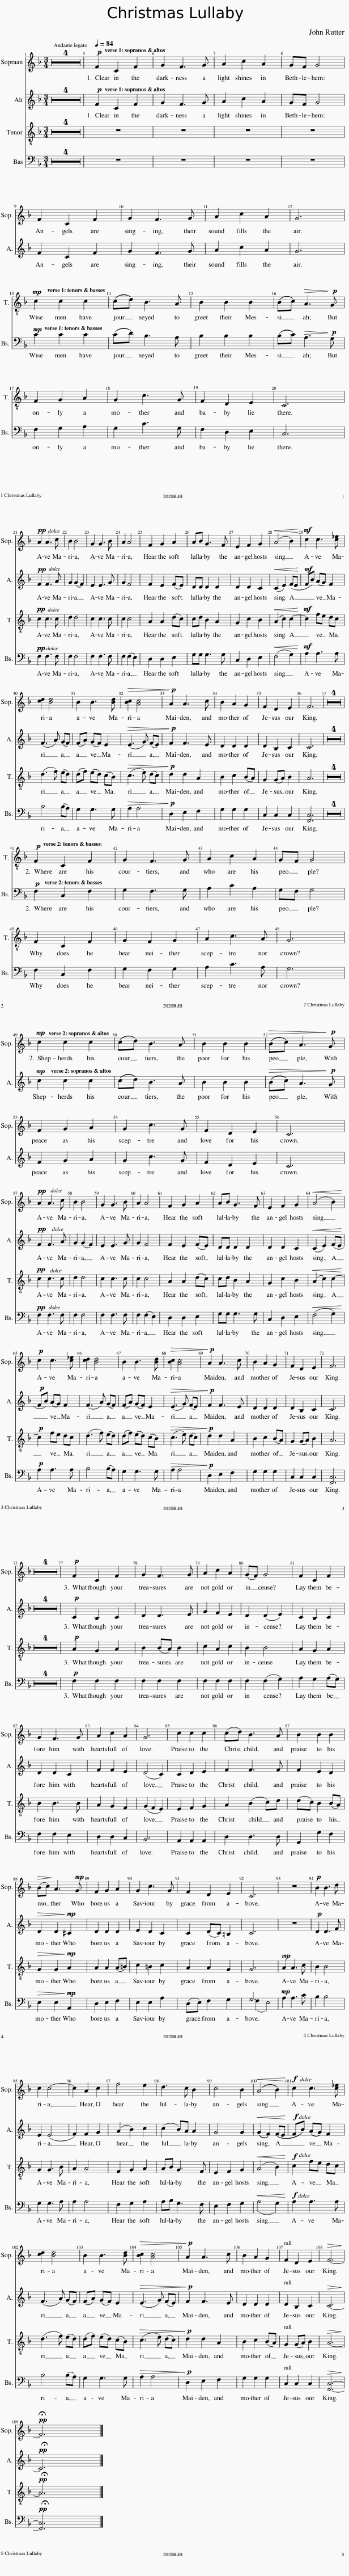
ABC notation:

X:1
%%score 1 2 3 ( 4 5 )
L:1/8
M:3/4
I:linebreak $
K:F
V:1 treble
V:2 treble
V:3 treble-8
V:4 bass
V:5 bass
V:1
 z6 | z6 | z6 | z6 |!p![Q:1/4=84] F2 C2 F2 | %5
 G2 F3 G | A2 c2 A2 | GF G4 |$ F2 C2 F2 | G2 F3 G | %10
 A2 c2 A2 | G6 |$ z6 | z6 | z6 | %15
 z6 |$ z6 | z6 | z6 | z6 |$ %20
!pp! A2 A3 c | B2 B4 | G2 G3 B | A2 A4 | F2 G2 A2 | %25
 AB G3 F | E2 F2 G2 |!<(! (A4 B2)!<)! |!mf! c2 c3 [c_e] |$ [cd]2 [Bd]4 | %30
 B2 B3 [Bd] |!>(! [Bc]2 [Ac]4!>)! |!p! A2 A3 c | B2 A2 G2 | F2 D2 E2 | %35
 F6 | z6 | z6 | z6 | z6 |$ %40
 z6 | z6 | z6 | z6 |$ z6 | %45
 z6 | z6 | z6 |$!mp! c2 c2 c2 | ((cd)) B3 A | %50
 B2 B2 B2 |!>(! ((Bc)) A3!>)!!p! G |$ F2 G2 A2 | G2 c3 G | F2 D2 E2 | %55
 C6 |$!pp! A2 A3 c | B2 B4 | G2 G3 B | A2 A4 | %60
 F2 G2 A2 | AB G3 F | E2 F2 G2 |!<(! (A4 B2)!<)! |$!p! c2 c3 [c_e] | %65
 [cd]2 [Bd]4 | B2 B3 [Bd] |!>(! [Bc]2 [Ac]4!>)! |!p! A2 A3 c | B2 A2 G2 | %70
 F2 D2 E2 | F6 |$ z6 | z6 | z6 | %75
 z6 |!p! F2 C2 F2 | G2 F3 G | A2 c2 A2 | (GF) G4 | %80
 F2 C2 F2 |$ G2 F3 G | A2 c2 A2 | G6 | c2 c2 c2 | %85
 (cd) B3 A | B2 B2 B2 |$!>(! (Bc)!>)! A3!mp! G | F2 G2 A2 | G2 c3 G | %90
 F2 D2 E2 | C6 | z6 |!p! B2 B3 d |$ c2 c4- | %95
 c2 A2 c2 | f4 e2 | d3 c B2 | c4 B2 |!<(! ((A4 B2))!<)! | %100
!f! c2 c3 [c_e] |$ [cd]2 [Bd]4 | B2 B3 [Bd] |!>(! [Bc]2 [Ac]4!>)! |!p! A2 A3 c | %105
 B2 A2 G2 | F2 D2 E2 |!>(! F6-!>)! |$!pp! !fermata!F6 |] %109
V:2
 z6 | z6 | z6 | z6 |!p! F2 C2 F2 | %5
 G2 F3 G | A2 c2 A2 | GF G4 |$ F2 C2 F2 | G2 F3 G | %10
 A2 c2 A2 | G6 |$ z6 | z6 | z6 | %15
 z6 |$ z6 | z6 | z6 | z6 |$ %20
!pp! F2 F3 A | G2 (G2 F2) | E2 E3 G | G2 F4 | F2 E2 (FE) | %25
 DD D2 D2 | D2 D2 C2 |!<(! (C2 E2) (FE!<)! |!mf! FB) (AG) F2 |$ (F3 A) (GF) | %30
 (FA) (GF) E2 |!>(! (E3 G) (FE)!>)! |!p! F2 F3 E | D2 D2 D2 | D2 B,2 C2 | %35
 C6 | z6 | z6 | z6 | z6 |$ %40
 z6 | z6 | z6 | z6 |$ z6 | %45
 z6 | z6 | z6 |$!mp! c2 c2 c2 | ((cd)) B3 A | %50
 B2 B2 B2 |!>(! ((Bc)) A3!>)!!p! G |$ F2 G2 A2 | G2 c3 G | F2 D2 E2 | %55
 C6 |$!pp! F2 F3 A | G2 (G2 F2) | E2 E3 G | G2 F4 | %60
 F2 E2 (FE) | DD D2 D2 | D2 D2 C2 |!<(! (C2 E2) (FE!<)! |$!p! FB) (AG) F2 | %65
 (F3 A) (GF) | (FA) (GF) E2 |!>(! (E3 G) (FE)!>)! |!p! F2 F3 E | D2 D2 D2 | %70
 D2 B,2 C2 | C6 |$ z6 | z6 | z6 | %75
 z6 |!p! C2 B,2 C2 | D2 D3 E | G2 F2 E2 | D2 (D2 E2) | %80
 C2 B,2 C2 |$ D2 D2 C2 | F2 F2 E2 | (D4 C2) | C2 D2 E2 | %85
 F2 F3 F | F2 E2 D2 |$!>(! D2 D2!>)!!mp! ^C2 | D2 D2 D2 | E2 D2 C2 | %90
 C2 (DC) =B,2 | C6 | z6 |!p! D2 D3 F |$ E2 (E4 | %95
 F2) F2 G2 | (A2 B2) c2 | (c2 B)A A2 | G4 G2 |!<(! ((G2 F2)) ((FE!<)! | %100
!f! FB)) ((AG)) F2 |$ (F3 A) (GF) | (FA) (GF) E2 |!>(! (E3 G) (FE)!>)! |!p! F2 F3 E | %105
 D2 D2 D2 | D2 B,2 C2 |!>(! C6-!>)! |$!pp! !fermata!C6 |] %109
V:3
 z6 | z6 | z6 | z6 | z6 | %5
 z6 | z6 | z6 |$ z6 | z6 | %10
 z6 | z6 |$!mp! c2 c2 c2 | ((cd)) B3 A | B2 B2 B2 | %15
 ((Bc))!>(! A3!>)!!p! G |$ F2 G2 A2 | G2 c3 G | F2 D2 E2 | C6 |$ %20
!pp! c2 c3 c | d2 d4 | c2 c3 c | c2 c4 | A2 A2 (dc) | %25
 cd B2 A2 | G2 c2 B2 |!<(! (A2 c2) c2-!<)! |!mf! c2 fe dc |$ (d3 f) (ed) | %30
 (df) (ed) (cB) |!>(! (c3 e) (dc)!>)! |!p! d2 d2 A2 | B2 c2 (BA) | G2 (GA) B2 | %35
 A6 | z6 | z6 | z6 | z6 |$ %40
!p! F2 C2 F2 | G2 F3 G | A2 c2 A2 | GF G4 |$ F2 C2 F2 | %45
 G2 F2 G2 | A2 c3 A | G6 |$ z6 | z6 | %50
 z6 | z6 |$ z6 | z6 | z6 | %55
 z6 |$!pp! c2 c3 c | d2 d4 | c2 c3 c | c2 c4 | %60
 A2 A2 (dc) | cd B2 A2 | G2 c2 B2 |!<(! (A2 c2) c2-!<)! |$!p! c2 fe dc | %65
 (d3 f) (ed) | (df) (ed) (cB) |!>(! (c3 e) (dc)!>)! |!p! d2 d2 A2 | B2 c2 (BA) | %70
 G2 (GA) B2 | A6 |$ z6 | z6 | z6 | %75
 z6 |!p! A2 G2 A2 | B2 (BA) B2 | c2 A2 c2 | B2 B4 | %80
 A2 G2 A2 |$ B2 B3 B | A2 G2 F2 | (G2 F2 E2) | E2 F2 G2 | %85
 A2 (B2 c)d | (dc) B2 (BA) |$!>(! G2 G2!>)!!mp! A2 | A2 A2 (A=B) | c2 =B2 c2 | %90
 A2 A2 G2 | G6 |!mp! A2 A3 c | B2 B4 |$ G2 G3 B | %95
 A2 A4 | F2 G2 A2 | AB G3 F | E2 F2 G2 |!<(! (A4 B2)!<)! | %100
!f! c2 fe dc |$ (d3 f) (ed) | (df) (ed) (cB) |!>(! (c3 e) (dc)!>)! |!p! d2 d2 A2 | %105
 B2 c2 (BA) | G2 (GA) B2 |!>(! A6-!>)! |$!pp! !fermata!A6 |] %109
V:4
 z6 | z6 | z6 | z6 | z6 | %5
 z6 | z6 | z6 |$ z6 | z6 | %10
 z6 | z6 |$!mp! C2 C2 C2 | ((CD)) B,3 A, | B,2 B,2 B,2 | %15
 ((B,C))!>(! A,3!>)!!p! G, |$ F,2 G,2 A,2 | G,2 C3 G, | F,2 D,2 E,2 | C,6 |$ %20
!pp! F,2 F,3 F, | F,2 F,4 | F,2 F,3 F, | F,2 (F,2 E,2) | D,2 D,2 E,2 | %25
 G,G, G,3 G, | C,2 D,2 E,2 |!<(! (F,4 G,2)!<)! |!mf! A,2 A,3 A, |$ B,4 (B,A,) | %30
 G,2 G,3 G, |!>(! A,2 A,4!>)! |!p! D,2 E,2 F,2 | G,2 G,2 G,2 | C,2 C,2 C,2 | %35
 [F,,C,]6 | z6 | z6 | z6 | z6 |$ %40
!p! F,2 C,2 F,2 | G,2 F,3 G, | A,2 C2 A,2 | G,F, G,4 |$ F,2 C,2 F,2 | %45
 G,2 F,2 G,2 | A,2 C3 A, | G,6 |$ z6 | z6 | %50
 z6 | z6 |$ z6 | z6 | z6 | %55
 z6 |$!pp! F,2 F,3 F, | F,2 F,4 | F,2 F,3 F, | F,2 (F,2 E,2) | %60
 D,2 D,2 E,2 | G,G, G,3 G, | C,2 D,2 E,2 |!<(! (F,4 G,2)!<)! |$!p! A,2 A,3 A, | %65
 B,4 (B,A,) | G,2 G,3 G, |!>(! A,2 A,4!>)! |!p! D,2 E,2 F,2 | G,2 G,2 G,2 | %70
 C,2 C,2 C,2 | [F,,C,]6 |$ z6 | z6 | z6 | %75
 z6 |!p! F,2 F,2 F,2 | F,2 F,2 F,2 | F,2 F,2 F,2 | F,2 (F,2 G,2) | %80
 A,2 G,2 (A,G,) |$ F,2 F,2 E,2 | D,2 D,2 C,2 | B,,6 | A,,2 A,,2 A,,2 | %85
 D,2 D,3 D, | G,,2 G,2 F,2 |$!>(! E,2 E,2!>)!!mp! A,,2 | D,2 E,2 F,2 | E,2 E,2 A,2 | %90
 (D,E,) F,2 G,2 | G,6 |!mp! A,2 A,3 C | B,2 B,4 |$ G,2 G,3 A, | %95
 A,2 A,4 | F,2 G,2 A,2 | A,B, G,3 F, | E,2 F,2 G,2 |!<(! (A,4 G,2)!<)! | %100
!f! A,2 A,3 A, |$ B,4 (B,A,) | G,2 G,3 G, |!>(! A,2 A,4!>)! |!p! D,2 E,2 F,2 | %105
 G,2 G,2 G,2 | C,2 C,2 C,2 |!>(! [F,,C,]6-!>)! |$!pp! !fermata![F,,C,]6 |] %109
V:5
 x6 | x6 | x6 | x6 | x6 | %5
 x6 | x6 | x6 |$ x6 | x6 | %10
 x6 | x6 |$ x6 | x6 | x6 | %15
 x6 |$ x6 | x6 | x6 | x6 |$ %20
 x6 | x6 | x6 | x6 | x6 | %25
 x6 | x6 | x6 | x6 |$ x6 | %30
 x6 | x6 | x6 | x6 | x6 | %35
 x6 | x6 | x6 | x6 | x6 |$ %40
 x6 | x6 | x6 | x6 |$ x6 | %45
 x6 | x6 | x6 |$ x6 | x6 | %50
 x6 | x6 |$ x6 | x6 | x6 | %55
 x6 |$ x6 | x6 | x6 | x6 | %60
 x6 | x6 | x6 | x6 |$ x6 | %65
 x6 | x6 | x6 | x6 | x6 | %70
 x6 | x6 |$ x6 | x6 | x6 | %75
 x6 | x6 | x6 | x6 | x6 | %80
 x6 |$ x6 | x6 | x6 | x6 | %85
 x6 | x6 |$ x6 | x6 | x6 | %90
 x6 | (F,2 E,4) | x6 | x6 |$ x6 | %95
 x6 | x6 | x6 | x6 | x6 | %100
 x6 |$ x6 | x6 | x6 | x6 | %105
 x6 | x6 | x6 |$ x6 |] %109
